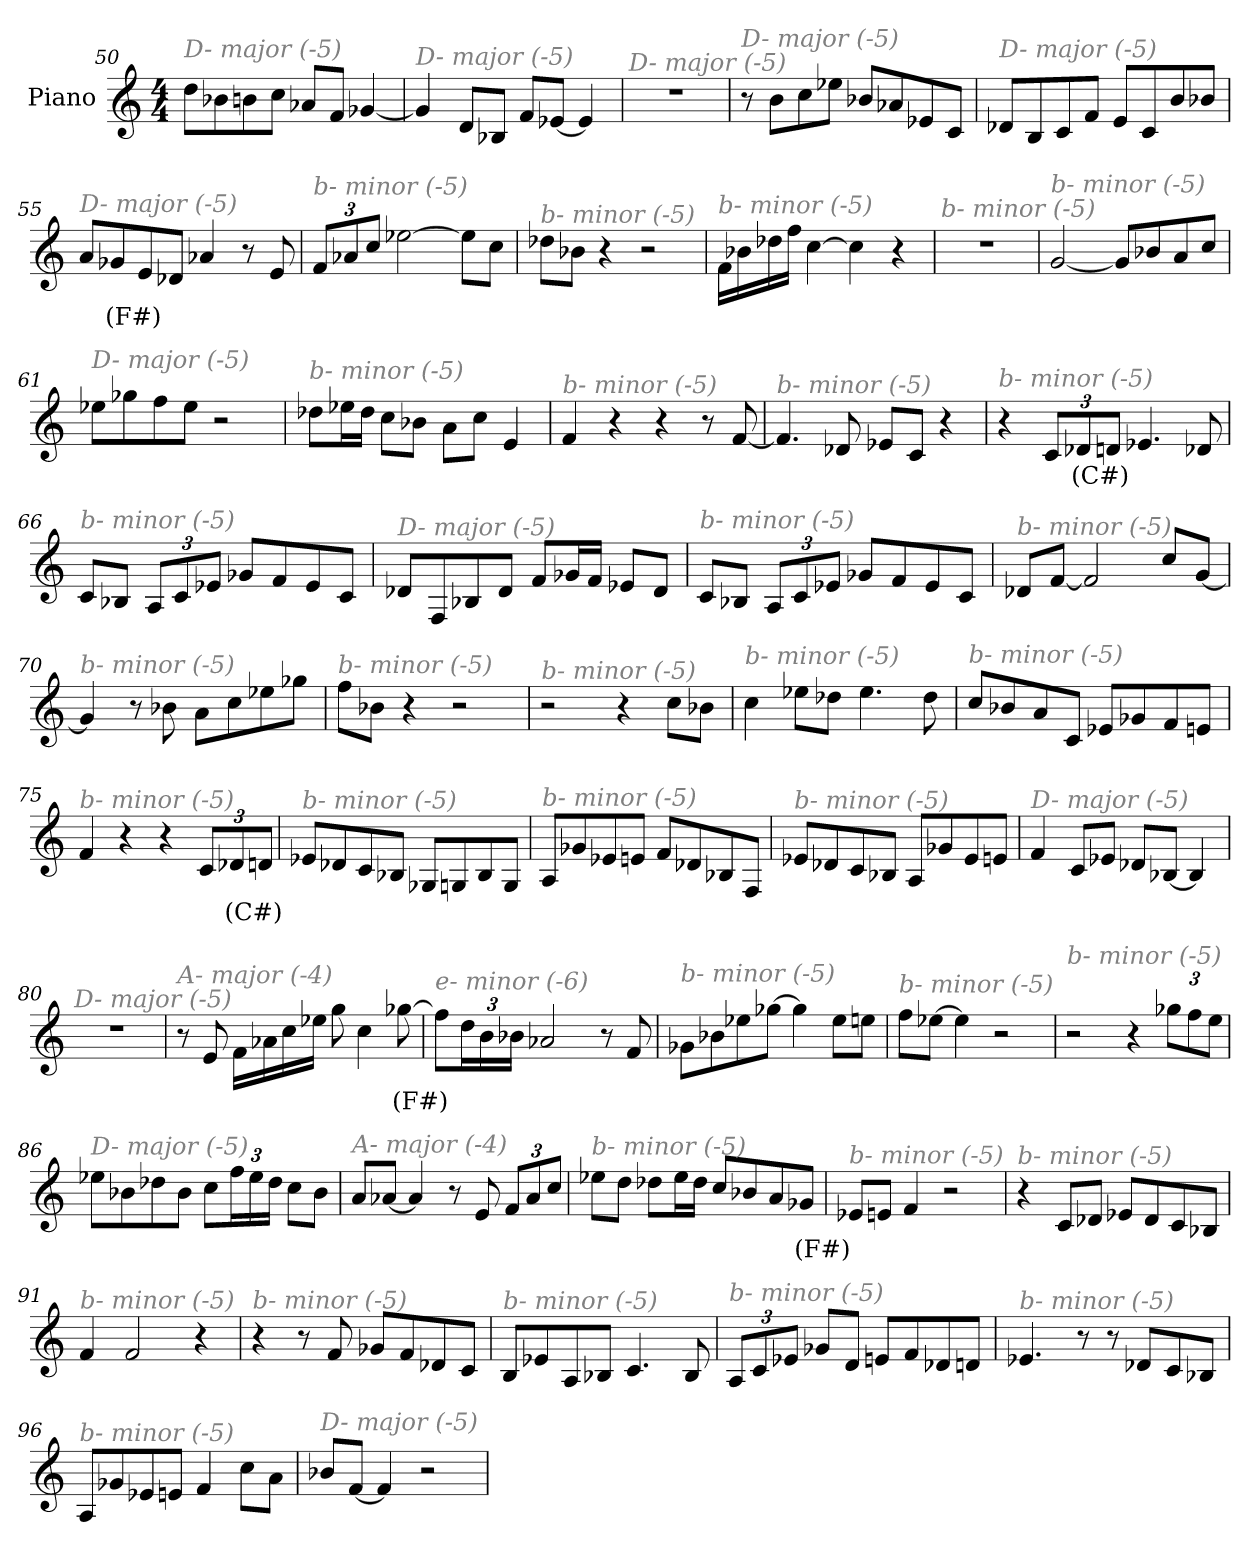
**kern	**text
*part1	*part1
*staff1	*staff1
*I"Piano	*
*I'Pno	*
*clefG2	*
*k[]	*
*M4/4	*
=50	=50
!LO:TX:i:color=#808080:t=D- major (-5)	!
8dd\L	.
8b-X\	.
8bn\	.
8cc\J	.
8a-X/L	.
8f/J	.
[4g-X/	.
=51	=51
!LO:TX:i:color=#808080:t=D- major (-5)	!
4g-/]	.
8d/L	.
8B-X/J	.
8f/L	.
[8e-X/J	.
4e-/]	.
=52	=52
!LO:TX:i:color=#808080:t=D- major (-5)	!
1r	.
!!LO:LB:g=z
=53	=53
!LO:TX:i:color=#808080:t=D- major (-5)	!
8r	.
8b\L	.
8cc\	.
8ee-X\J	.
8b-X/L	.
8a-X/	.
8e-X/	.
8c/J	.
=54	=54
!LO:TX:i:color=#808080:t=D- major (-5)	!
8d-X/L	.
8B/	.
8c/	.
8f/J	.
8e/L	.
8c/	.
8b/	.
8b-X/J	.
=55	=55
!LO:TX:i:color=#808080:t=D- major (-5)	!
8a/L	.
8g-Xi/	(F#)
8e/	.
8d-X/J	.
4a-X/	.
8r	.
8e/	.
=56	=56
*Xbrackettup	*
!LO:TX:i:color=#808080:t=b- minor (-5)	!
12f/L	.
12a-X/	.
12cc/J	.
[2ee-X\	.
8ee-\L]	.
8cc\J	.
!!LO:LB:g=z
=57	=57
!LO:TX:i:color=#808080:t=b- minor (-5)	!
8dd-X\L	.
8b-X\J	.
4r	.
2r	.
=58	=58
!LO:TX:i:color=#808080:t=b- minor (-5)	!
16f\LL	.
16b-X\	.
16dd-X\	.
16ff\JJ	.
[4cc\	.
4cc\]	.
4r	.
=59	=59
!LO:TX:i:color=#808080:t=b- minor (-5)	!
1r	.
=60	=60
!LO:TX:i:color=#808080:t=b- minor (-5)	!
[2g/	.
8g/L]	.
8b-X/	.
8a/	.
8cc/J	.
=61	=61
!LO:TX:i:color=#808080:t=D- major (-5)	!
8ee-X\L	.
8gg-X\	.
8ff\	.
8ee-\J	.
2r	.
!!LO:LB:g=z
=62	=62
!LO:TX:i:color=#808080:t=b- minor (-5)	!
8dd-X\L	.
16ee-X\L	.
16dd-\JJ	.
8cc\L	.
8b-X\J	.
8a\L	.
8cc\J	.
4e/	.
=63	=63
!LO:TX:i:color=#808080:t=b- minor (-5)	!
4f/	.
4r	.
4r	.
8r	.
[8f/	.
=64	=64
!LO:TX:i:color=#808080:t=b- minor (-5)	!
4.f/]	.
8d-X/	.
8e-X/L	.
8c/J	.
4r	.
=65	=65
!LO:TX:i:color=#808080:t=b- minor (-5)	!
4r	.
12c/L	.
12d-Xi/	(C#)
12d/J	.
4.e-X/	.
8d-X/	.
!!LO:LB:g=z
=66	=66
!LO:TX:i:color=#808080:t=b- minor (-5)	!
8c/L	.
8B-X/J	.
12A/L	.
12c/	.
12e-X/J	.
8g-X/L	.
8f/	.
8e-/	.
8c/J	.
=67	=67
!LO:TX:i:color=#808080:t=D- major (-5)	!
8d-X/L	.
8F/	.
8B-X/	.
8d-/J	.
8f/L	.
16g-X/L	.
16f/JJ	.
8e-X/L	.
8d-/J	.
=68	=68
!LO:TX:i:color=#808080:t=b- minor (-5)	!
8c/L	.
8B-X/J	.
12A/L	.
12c/	.
12e-X/J	.
8g-X/L	.
8f/	.
8e-/	.
8c/J	.
=69	=69
!LO:TX:i:color=#808080:t=b- minor (-5)	!
8d-X/L	.
[8f/J	.
2f/]	.
8cc/L	.
[8g/J	.
!!LO:LB:g=z
=70	=70
!LO:TX:i:color=#808080:t=b- minor (-5)	!
4g/]	.
8r	.
8b-X\	.
8a\L	.
8cc\	.
8ee-X\	.
8gg-X\J	.
=71	=71
!LO:TX:i:color=#808080:t=b- minor (-5)	!
8ff\L	.
8b-X\J	.
4r	.
2r	.
=72	=72
!LO:TX:i:color=#808080:t=b- minor (-5)	!
2r	.
4r	.
8cc\L	.
8b-X\J	.
=73	=73
!LO:TX:i:color=#808080:t=b- minor (-5)	!
4cc\	.
8ee-X\L	.
8dd-X\J	.
4.ee-\	.
8dd-\	.
=74	=74
!LO:TX:i:color=#808080:t=b- minor (-5)	!
8cc/L	.
8b-X/	.
8a/	.
8c/J	.
8e-X/L	.
8g-X/	.
8f/	.
8en/J	.
!!LO:LB:g=z
=75	=75
!LO:TX:i:color=#808080:t=b- minor (-5)	!
4f/	.
4r	.
4r	.
12c/L	.
12d-Xi/	(C#)
12d/J	.
=76	=76
!LO:TX:i:color=#808080:t=b- minor (-5)	!
8e-X/L	.
8d-X/	.
8c/	.
8B-X/J	.
8G-X/L	.
8Gn/	.
8B-/	.
8G/J	.
=77	=77
!LO:TX:i:color=#808080:t=b- minor (-5)	!
8A/L	.
8g-X/	.
8e-X/	.
8en/J	.
8f/L	.
8d-X/	.
8B-X/	.
8F/J	.
=78	=78
!LO:TX:i:color=#808080:t=b- minor (-5)	!
8e-X/L	.
8d-X/	.
8c/	.
8B-X/J	.
8A/L	.
8g-X/	.
8e-/	.
8en/J	.
!!LO:LB:g=z
=79	=79
!LO:TX:i:color=#808080:t=D- major (-5)	!
4f/	.
8c/L	.
8e-X/J	.
8d-X/L	.
[8B-X/J	.
4B-/]	.
=80	=80
!LO:TX:i:color=#808080:t=D- major (-5)	!
1r	.
=81	=81
!LO:TX:i:color=#808080:t=A- major (-4)	!
8r	.
8e/	.
16f\LL	.
16a-X\	.
16cc\	.
16ee-X\JJ	.
8gg\	.
4cc\	.
[8gg-Xi\	(F#)
=82	=82
!LO:TX:i:color=#808080:t=e- minor (-6)	!
8ff#\L]	.
24dd\L	.
24b\	.
24b-X\JJ	.
2a-X/	.
8r	.
8f/	.
=83	=83
!LO:TX:i:color=#808080:t=b- minor (-5)	!
8g-X\L	.
8b-X\	.
8ee-X\	.
[8gg-X\J	.
4gg-\]	.
8ee-\L	.
8een\J	.
!!LO:LB:g=z
=84	=84
!LO:TX:i:color=#808080:t=b- minor (-5)	!
8ff\L	.
[8ee-X\J	.
4ee-\]	.
2r	.
=85	=85
!LO:TX:i:color=#808080:t=b- minor (-5)	!
2r	.
4r	.
12gg-X\L	.
12ff\	.
12ee\J	.
=86	=86
!LO:TX:i:color=#808080:t=D- major (-5)	!
8ee-X\L	.
8b-X\	.
8dd-X\	.
8b-\J	.
8cc\L	.
24ff\L	.
24ee-\	.
24dd-\JJ	.
8cc\L	.
8b-\J	.
=87	=87
!LO:TX:i:color=#808080:t=A- major (-4)	!
8a/L	.
[8a-X/J	.
4a-/]	.
8r	.
8e/	.
12f/L	.
12a-/	.
12cc/J	.
!!LO:LB:g=z
=88	=88
!LO:TX:i:color=#808080:t=b- minor (-5)	!
8ee-X\L	.
8dd\J	.
8dd-X\L	.
16ee-\L	.
16dd-\JJ	.
8cc/L	.
8b-X/	.
8a/	.
8g-Xi/J	(F#)
=89	=89
!LO:TX:i:color=#808080:t=b- minor (-5)	!
8e-X/L	.
8en/J	.
4f/	.
2r	.
=90	=90
!LO:TX:i:color=#808080:t=b- minor (-5)	!
4r	.
8c/L	.
8d-X/J	.
8e-X/L	.
8d-/	.
8c/	.
8B-X/J	.
=91	=91
!LO:TX:i:color=#808080:t=b- minor (-5)	!
4f/	.
2f/	.
4r	.
=92	=92
!LO:TX:i:color=#808080:t=b- minor (-5)	!
4r	.
8r	.
8f/	.
8g-X/L	.
8f/	.
8d-X/	.
8c/J	.
!!LO:PB:g=z
=93	=93
!LO:TX:i:color=#808080:t=b- minor (-5)	!
8B/L	.
8e-X/	.
8A/	.
8B-X/J	.
4.c/	.
8B-/	.
=94	=94
!LO:TX:i:color=#808080:t=b- minor (-5)	!
12A/L	.
12c/	.
12e-X/J	.
8g-X/L	.
8d/J	.
8en/L	.
8f/	.
8d-X/	.
8dn/J	.
=95	=95
!LO:TX:i:color=#808080:t=b- minor (-5)	!
4.e-X/	.
8r	.
8r	.
8d-X/L	.
8c/	.
8B-X/J	.
=96	=96
!LO:TX:i:color=#808080:t=b- minor (-5)	!
8A/L	.
8g-X/	.
8e-X/	.
8en/J	.
4f/	.
8cc\L	.
8a\J	.
!!LO:LB:g=z
=97	=97
!LO:TX:i:color=#808080:t=D- major (-5)	!
8b-X/L	.
[8f/J	.
4f/]	.
2r	.
=	=
*-	*-
